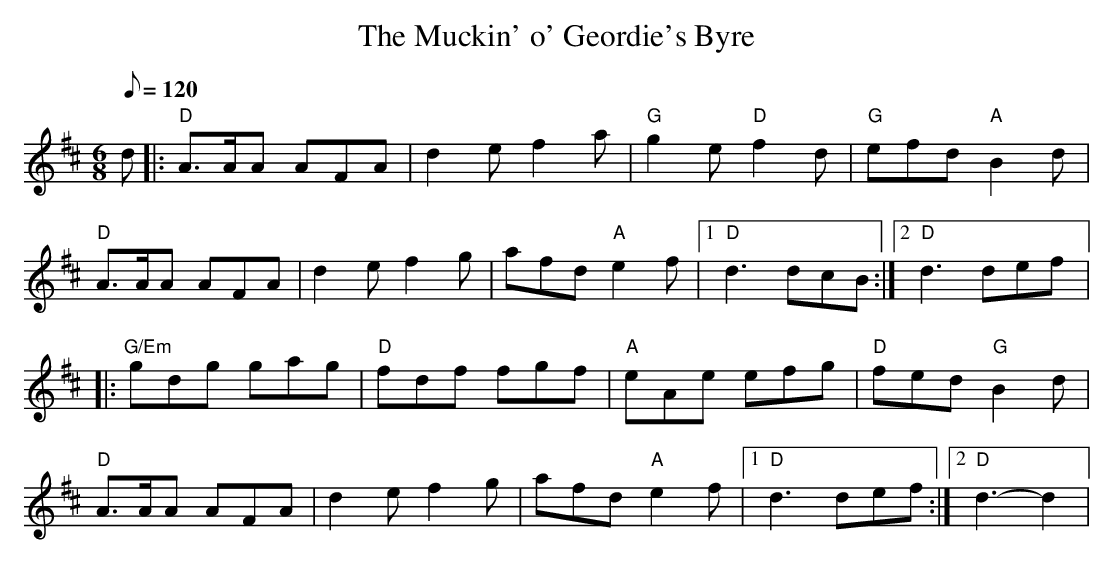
X:1
T:Muckin' o' Geordie's Byre, The
M:6/8
L:1/8
Q:120
K:D
d|:"D"A>AA AFA|d2 e f2 a|"G"g2 e "D"f2 d|"G"efd "A"B2d|
"D"A>AA AFA|d2 e f2 g|afd "A"e2 f|1 "D"d3 dcB:|2 "D"d3 def|:
"G/Em"gdg gag|"D"fdf fgf|"A"eAe efg|"D"fed "G"B2d|
"D"A>AA AFA|d2 e f2 g|afd "A"e2 f|1 "D"d3 def:|2 "D"d3-d2|
